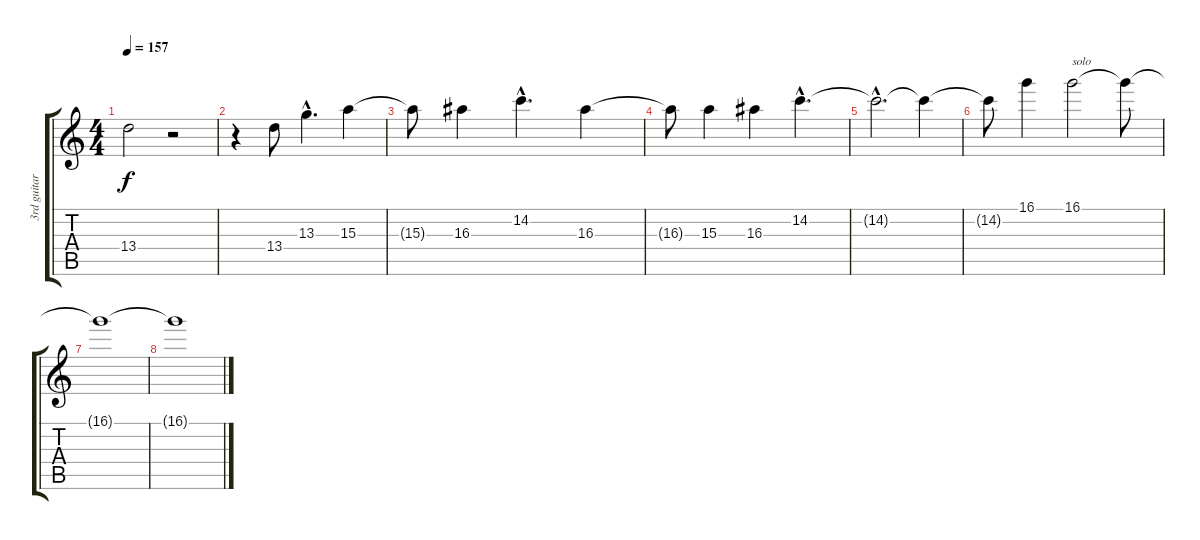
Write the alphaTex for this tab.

\track ("3rd guitar" "3rd guitar") {instrument distortionguitar}
\staff {score tabs}
\tuning (Eb4 Bb3 Gb3 Db3 Ab2 Eb2) {hide}
\ts (4 4)
\tempo 157
\clef g2
\ks c
13.4{t}.2{dy f} r.2 |
r.4 13.4.8 13.3{hac}.4{d} 15.3.4 |
15.3{t}.8 16.3.4 14.2{hac}.4{d} 16.3.4 |
16.3{t}.8 15.3.4 16.3.4 14.2{hac}.4{d} |
14.2{hac t}.2{d} 14.2{t}.4 |
14.2{t}.8 16.1.4 16.1.2{txt "solo"} 16.1{t}.8 |
16.1{t}.1 |
16.1{t}.1
